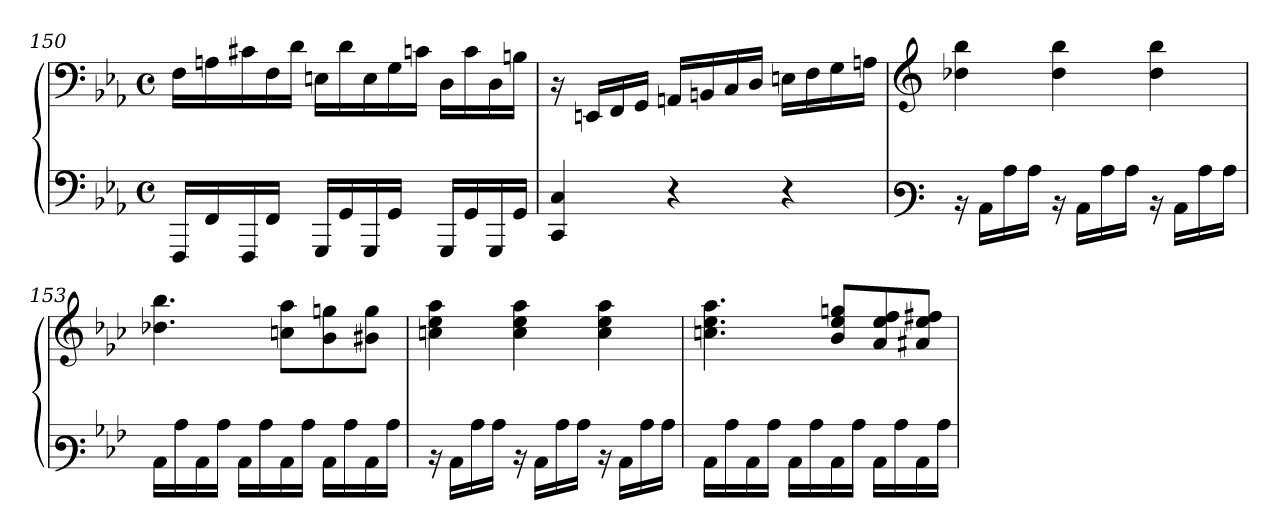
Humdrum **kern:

**kern	**kern
*part1	*part1
*staff2	*staff1
*clefF4	*clefF4
*k[b-e-a-]	*k[b-e-a-]
*M4/4	*M4/4
*met(c)	*met(c)
=150	=150
16FFF/LL	16F\LL
16FF/	16A\
16FFF/	16c#X\
16FF/JJ	16F\
16ryy	16d\JJ
16GGG/LL	16E\LL
16GG/	16d\
16GGG/	16E\
16GG/JJ	16G\
16ryy	16cn\JJ
16GGG/LL	16D\LL
16GG/	16c\
16GGG/	16D\
16GG/JJ	16B\JJ
=151	=151
4CC/ 4C/	16rC
.	16EE/LL
.	16FF/
.	16GG/JJ
4r	16AA/LL
.	16BB/
.	16C/
.	16D/JJ
4r	16E\LL
.	16F\
.	16G\
.	16A\JJ
!!LO:PB:g=z
=152	=152
*clefF3	*clefG3
16rC	4b-X\ 4gg\
16C\LL	.
16c\	.
16c\JJ	.
16rC	4b-\ 4gg\
16C\LL	.
16c\	.
16c\JJ	.
16rC	4b-\ 4gg\
16C\LL	.
16c\	.
16c\JJ	.
=153	=153
16C\LL	4.b-X\ 4.gg\
16c\	.
16C\	.
16c\JJ	.
16C\LL	.
16c\	.
16C\	8a\ 8ff\L
16c\JJ	.
16C\LL	8g\ 8ee\
16c\	.
16C\	8g#X\ 8ee\J
16c\JJ	.
=154	=154
16rC	4a\ 4cc\ 4ff\
16C\LL	.
16c\	.
16c\JJ	.
16rC	4a\ 4cc\ 4ff\
16C\LL	.
16c\	.
16c\JJ	.
16rC	4a\ 4cc\ 4ff\
16C\LL	.
16c\	.
16c\JJ	.
!!LO:LB:g=z
=155	=155
16C\LL	4.a\ 4.cc\ 4.ff\
16c\	.
16C\	.
16c\JJ	.
16C\LL	.
16c\	.
16C\	8g/ 8cc/ 8ee/L
16c\JJ	.
16C\LL	8f/ 8cc/ 8dd/
16c\	.
16C\	8f#X/ 8cc/ 8dd#X/J
16c\JJ	.
=	=
*-	*-
